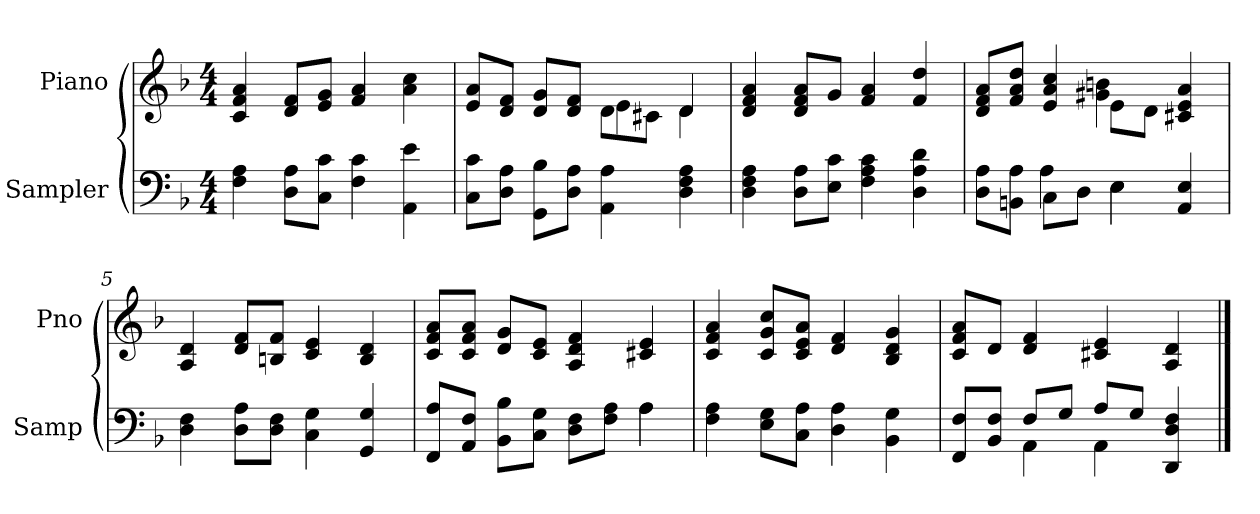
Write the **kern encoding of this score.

**kern	**kern
*part2	*part1
*staff2	*staff1
*I"Sampler	*I"Piano
*I'Samp	*I'Pno
*clefF4	*clefG2
*k[b-]	*k[b-]
*F:	*F:
*M4/4	*M4/4
=1	=1
4F 4A	4c 4f 4a
8D\ 8A\L	8d/ 8f/L
8C\ 8c\J	8e/ 8g/J
4F 4c	4f 4a
4AA 4e	4a 4cc
=2	=2
*	*^
8C\ 8c\L	8e/ 8a/L	2ryy
8D\ 8A\J	8d/ 8f/J	.
8GG\ 8B-\L	8d/ 8g/L	.
8D\ 8A\J	8d/ 8f/J	.
4AA 4A	8d\L	4e
.	8c#X\J	.
4D 4F 4A	4d/	4d
*	*v	*v
=3	=3
4D 4F 4A	4d 4f 4a
8D\ 8A\L	8d/ 8f/ 8a/L
8E\ 8c\J	8g/J
4F 4A 4c	4f 4a
4D 4A 4d	4f 4dd
=4	=4
*^	*^
8D\ 8A\L	4ryy	8d/ 8f/ 8a/L	2ryy
8BBn\ 8A\J	.	8f/ 8a/ 8dd/J	.
8C\L	4A	4e 4a 4cc	.
8D\J	.	.	.
4E\	4E	8e\L	4g#X 4bn
.	.	8d\J	.
4AA 4E	4ryy	4c#X 4e 4a	4ryy
*v	*v	*	*
*	*v	*v
=5	=5
4D 4F	4A 4d
8D\ 8A\L	8d/ 8f/L
8D\ 8F\J	8Bn/ 8f/J
4C 4G	4c 4e
4GG 4G	4B 4d
=6	=6
*^	*
8FF/ 8A/L	2.ryy	8c/ 8f/ 8a/L
8AA/ 8F/J	.	8c/ 8f/ 8a/J
8BB-\ 8B-\L	.	8d/ 8g/L
8C\ 8G\J	.	8c/ 8e/J
8D\ 8F\L	.	4A 4d 4f
8F\ 8A\J	.	.
4A\	4A	4c#X 4e
*v	*v	*
=7	=7
4F 4A	4c 4f 4a
8E\ 8G\L	8c/ 8g/ 8cc/L
8C\ 8A\J	8c/ 8e/ 8a/J
4D 4A	4d 4f
4BB- 4G	4B- 4d 4g
=8	=8
*^	*
8FF/ 8F/L	4ryy	8c/ 8f/ 8a/L
8BB-/ 8F/J	.	8d/J
8F/L	4AA	4d 4f
8G/J	.	.
8A/L	4AA	4c#X 4e
8G/J	.	.
4DD 4D 4F	4ryy	4A 4d
*v	*v	*
==	==
*-	*-
